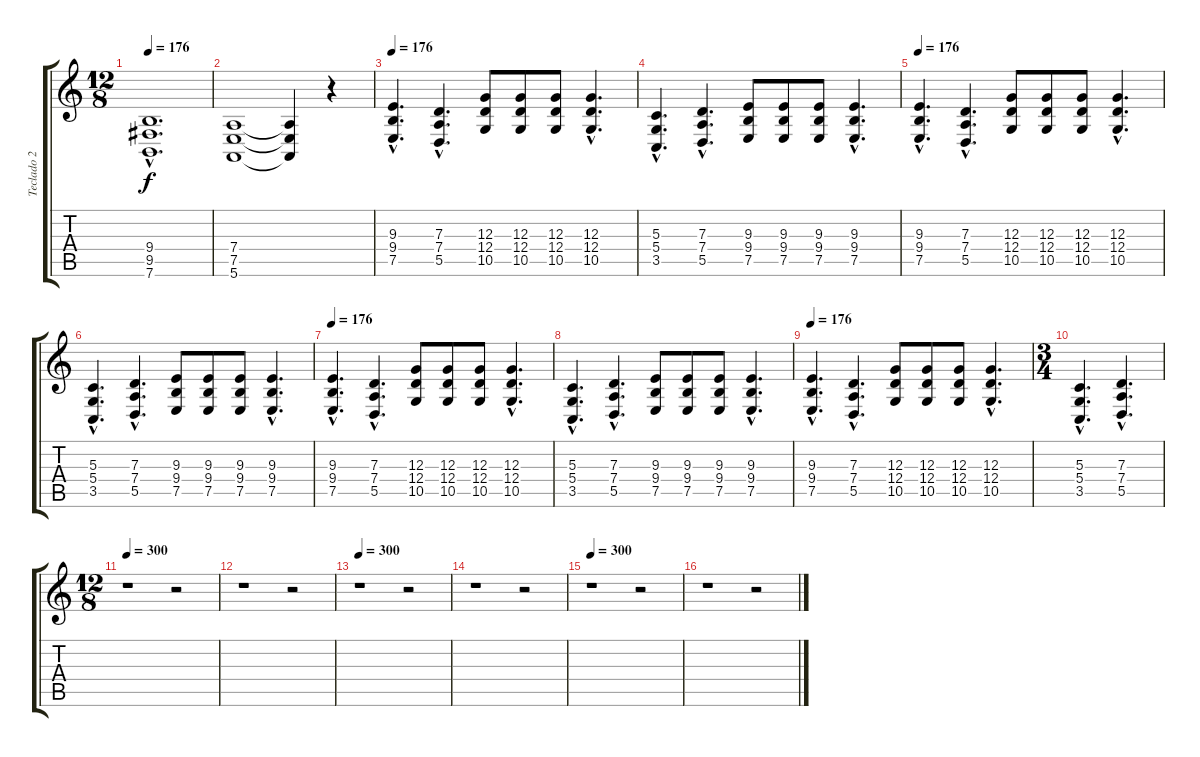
\track ("Teclado 2" "Teclado 2") {instrument choiraahs}
\staff {score tabs}
\tuning (E4 B3 G3 D3 A2 E2) {hide}
\ts (12 8)
\tempo 176
\clef g2
\ks c
(9.4{hac} 9.5{hac} 7.6{hac}).1{d dy f} |
(7.4 7.5 5.6).1 (7.4{t} 7.5{t} 5.6{t}).4 r.4 |
\tempo 176
(9.3{hac} 9.4{hac} 7.5{hac}).4{d} (7.3{hac} 7.4{hac} 5.5{hac}).4{d} (12.3 12.4 10.5).8 (12.3 12.4 10.5).8 (12.3 12.4 10.5).8 (12.3{hac} 12.4{hac} 10.5{hac}).4{d} |
(5.3{hac} 5.4{hac} 3.5{hac}).4{d} (7.3{hac} 7.4{hac} 5.5{hac}).4{d} (9.3 9.4 7.5).8 (9.3 9.4 7.5).8 (9.3 9.4 7.5).8 (9.3{hac} 9.4{hac} 7.5{hac}).4{d} |
\tempo 176
(9.3{hac} 9.4{hac} 7.5{hac}).4{d} (7.3{hac} 7.4{hac} 5.5{hac}).4{d} (12.3 12.4 10.5).8 (12.3 12.4 10.5).8 (12.3 12.4 10.5).8 (12.3{hac} 12.4{hac} 10.5{hac}).4{d} |
(5.3{hac} 5.4{hac} 3.5{hac}).4{d} (7.3{hac} 7.4{hac} 5.5{hac}).4{d} (9.3 9.4 7.5).8 (9.3 9.4 7.5).8 (9.3 9.4 7.5).8 (9.3{hac} 9.4{hac} 7.5{hac}).4{d} |
\tempo 176
(9.3{hac} 9.4{hac} 7.5{hac}).4{d} (7.3{hac} 7.4{hac} 5.5{hac}).4{d} (12.3 12.4 10.5).8 (12.3 12.4 10.5).8 (12.3 12.4 10.5).8 (12.3{hac} 12.4{hac} 10.5{hac}).4{d} |
(5.3{hac} 5.4{hac} 3.5{hac}).4{d} (7.3{hac} 7.4{hac} 5.5{hac}).4{d} (9.3 9.4 7.5).8 (9.3 9.4 7.5).8 (9.3 9.4 7.5).8 (9.3{hac} 9.4{hac} 7.5{hac}).4{d} |
\tempo 176
(9.3{hac} 9.4{hac} 7.5{hac}).4{d} (7.3{hac} 7.4{hac} 5.5{hac}).4{d} (12.3 12.4 10.5).8 (12.3 12.4 10.5).8 (12.3 12.4 10.5).8 (12.3{hac} 12.4{hac} 10.5{hac}).4{d} |
\ts (3 4)
(5.3{hac} 5.4{hac} 3.5{hac}).4{d} (7.3{hac} 7.4{hac} 5.5{hac}).4{d} |
\ts (12 8)
\tempo 300
r.1 r.2 |
r.1 r.2 |
\tempo 300
r.1 r.2 |
r.1 r.2 |
\tempo 300
r.1 r.2 |
r.1 r.2
